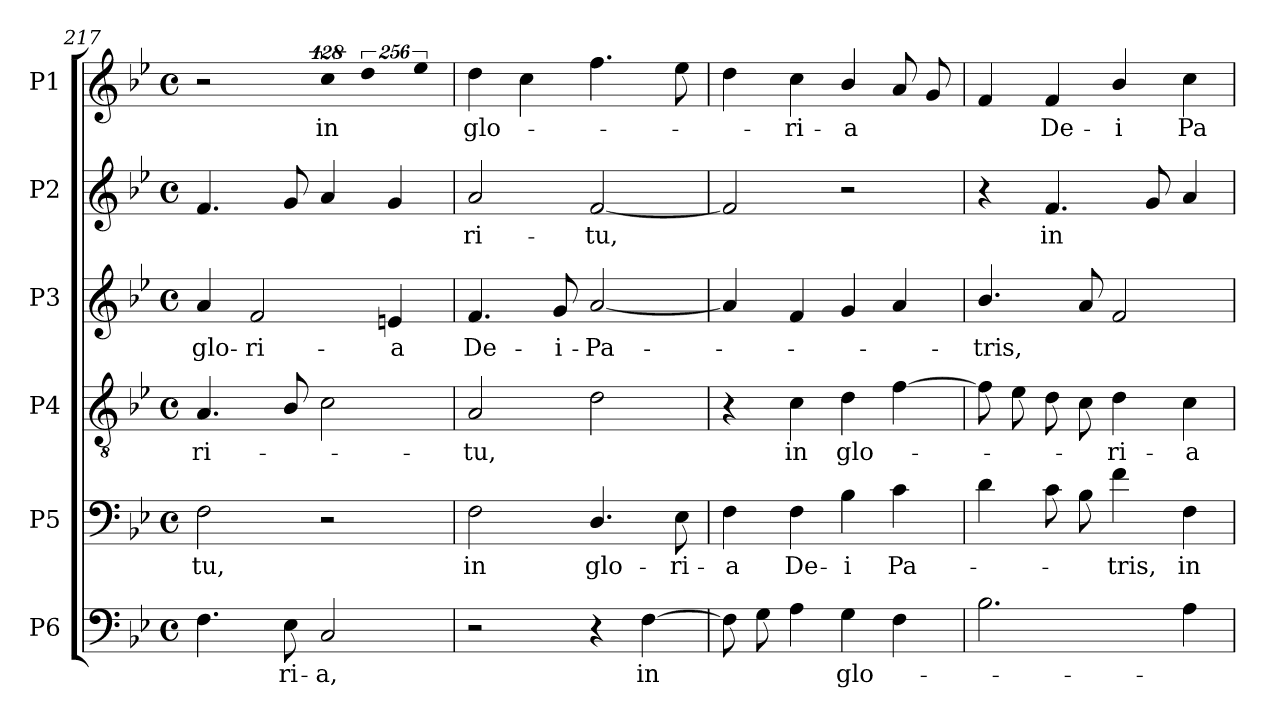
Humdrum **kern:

**kern	**text	**kern	**text	**kern	**text	**kern	**text	**kern	**text	**kern	**text
*part6	*part6	*part5	*part5	*part4	*part4	*part3	*part3	*part2	*part2	*part1	*part1
*staff6	*staff6	*staff5	*staff5	*staff4	*staff4	*staff3	*staff3	*staff2	*staff2	*staff1	*staff1
*I"P6	*	*I"P5	*	*I"P4	*	*I"P3	*	*I"P2	*	*I"P1	*
!!LO:LB:g=z
*clefF4	*	*clefF4	*	*clefGv2	*	*clefG2	*	*clefG2	*	*clefG2	*
*	*	*	*	*ITrd7c12	*	*	*	*	*	*	*
*k[b-e-]	*	*k[b-e-]	*	*k[b-e-]	*	*k[b-e-]	*	*k[b-e-]	*	*k[b-e-]	*
*B-:	*	*B-:	*	*B-:	*	*B-:	*	*B-:	*	*B-:	*
*M4/4	*	*M4/4	*	*M4/4	*	*M4/4	*	*M4/4	*	*M4/4	*
*met(c)	*	*met(c)	*	*met(c)	*	*met(c)	*	*met(c)	*	*met(c)	*
=217	=217	=217	=217	=217	=217	=217	=217	=217	=217	=217	=217
!	!	!	!LO:LY:b:color=#000000	!	!	!	!	!	!	!	!
!	!	!	!	!	!LO:LY:b:color=#000000	!	!	!	!	!	!
!	!	!	!	!	!	!	!LO:LY:b:color=#000000	!	!	!	!
4.Fi\	.	2Fi\	-tu,	4.AAi/	-ri-	4ai/	glo-	4.fi/	.	2r	.
!	!	!	!	!	!	!	!LO:LY:b:color=#000000	!	!	!	!
.	.	.	.	.	.	2fi/	-ri-	.	.	.	.
!	!LO:LY:b:color=#000000	!	!	!	!	!	!	!	!	!	!
8E-i\	-ri-	.	.	8BB-i/	.	.	.	8gi/	.	.	.
!	!LO:LY:b:color=#000000	!	!	!	!	!	!	!	!	!LO:N:vis=4	!
!	!	!	!	!	!	!	!	!	!	!	!LO:LY:b:color=#000000
2Ci/	-a,	2r	.	2Ci\	.	.	.	4ai/	.	512%85cci\	in
!	!	!	!	!	!	!	!	!	!	!LO:N:vis=4	!
.	.	.	.	.	.	.	.	.	.	1024%171ddi\	.
!	!	!	!	!	!	!	!LO:LY:b:color=#000000	!	!	!	!
.	.	.	.	.	.	4ei/	-a	4gi/	.	.	.
!	!	!	!	!	!	!	!	!	!	!LO:N:vis=4	!
.	.	.	.	.	.	.	.	.	.	1024%171ee-i\	.
=218	=218	=218	=218	=218	=218	=218	=218	=218	=218	=218	=218
!	!	!	!LO:LY:b:color=#000000	!	!	!	!	!	!	!	!
!	!	!	!	!	!LO:LY:b:color=#000000	!	!	!	!	!	!
!	!	!	!	!	!	!	!LO:LY:b:color=#000000	!	!	!	!
!	!	!	!	!	!	!	!	!	!LO:LY:b:color=#000000	!	!
!	!	!	!	!	!	!	!	!	!	!	!LO:LY:b:color=#000000
2r	.	2Fi\	in	2AAi/	-tu,	4.fi/	De-	2ai/	-ri-	4ddi\	glo-
.	.	.	.	.	.	.	.	.	.	4cci\	.
!	!	!	!	!	!	!	!LO:LY:b:color=#000000	!	!	!	!
.	.	.	.	.	.	8gi/	-i-	.	.	.	.
!	!	!	!LO:LY:b:color=#000000	!	!	!	!	!	!	!	!
!	!	!	!	!	!	!	!LO:LY:b:color=#000000	!	!	!	!
!	!	!	!	!	!	!	!	!	!LO:LY:b:color=#000000	!	!
4r	.	4.Di/	glo-	2Di\	.	[2ai/	-Pa-	[2fi/	-tu,	4.ffi\	.
!	!LO:LY:b:color=#000000	!	!	!	!	!	!	!	!	!	!
[4Fi\	in	.	.	.	.	.	.	.	.	.	.
!	!	!	!LO:LY:b:color=#000000	!	!	!	!	!	!	!	!
.	.	8E-i\	-ri-	.	.	.	.	.	.	8ee-i\	.
=219	=219	=219	=219	=219	=219	=219	=219	=219	=219	=219	=219
!	!	!	!LO:LY:b:color=#000000	!	!	!	!	!	!	!	!
8Fi\]	.	4Fi\	-a	4r	.	4ai/]	.	2fi/]	.	4ddi\	.
8Gi\	.	.	.	.	.	.	.	.	.	.	.
!	!	!	!LO:LY:b:color=#000000	!	!	!	!	!	!	!	!
!	!	!	!	!	!LO:LY:b:color=#000000	!	!	!	!	!	!
!	!	!	!	!	!	!	!	!	!	!	!LO:LY:b:color=#000000
4Ai\	.	4Fi\	De-	4Ci\	in	4fi/	.	.	.	4cci\	-ri-
!	!LO:LY:b:color=#000000	!	!	!	!	!	!	!	!	!	!
!	!	!	!LO:LY:b:color=#000000	!	!	!	!	!	!	!	!
!	!	!	!	!	!LO:LY:b:color=#000000	!	!	!	!	!	!
!	!	!	!	!	!	!	!	!	!	!	!LO:LY:b:color=#000000
4Gi\	glo-	4B-i\	-i	4Di\	glo-	4gi/	.	2r	.	4b-i/	-a
!	!	!	!LO:LY:b:color=#000000	!	!	!	!	!	!	!	!
4Fi\	.	4ci\	Pa-	[4Fi\	.	4ai/	.	.	.	8ai/	.
.	.	.	.	.	.	.	.	.	.	8gi/	.
=220	=220	=220	=220	=220	=220	=220	=220	=220	=220	=220	=220
!	!	!	!	!	!	!	!LO:LY:b:color=#000000	!	!	!	!
2.B-i\	.	4di\	.	8Fi\]	.	4.b-i/	-tris,	4r	.	4fi/	.
.	.	.	.	8E-i\	.	.	.	.	.	.	.
!	!	!	!	!	!	!	!	!	!LO:LY:b:color=#000000	!	!
!	!	!	!	!	!	!	!	!	!	!	!LO:LY:b:color=#000000
.	.	8ci\	.	8Di\	.	.	.	4.fi/	in	4fi/	De-
.	.	8B-i\	.	8Ci\	.	8ai/	.	.	.	.	.
!	!	!	!LO:LY:b:color=#000000	!	!	!	!	!	!	!	!
!	!	!	!	!	!LO:LY:b:color=#000000	!	!	!	!	!	!
!	!	!	!	!	!	!	!	!	!	!	!LO:LY:b:color=#000000
.	.	4fi\	-tris,	4Di\	-ri-	2fi/	.	.	.	4b-i/	-i
.	.	.	.	.	.	.	.	8gi/	.	.	.
!	!	!	!LO:LY:b:color=#000000	!	!	!	!	!	!	!	!
!	!	!	!	!	!LO:LY:b:color=#000000	!	!	!	!	!	!
!	!	!	!	!	!	!	!	!	!	!	!LO:LY:b:color=#000000
4Ai\	.	4Fi\	in	4Ci\	-a	.	.	4ai/	.	4cci\	Pa-
=	=	=	=	=	=	=	=	=	=	=	=
*-	*-	*-	*-	*-	*-	*-	*-	*-	*-	*-	*-
